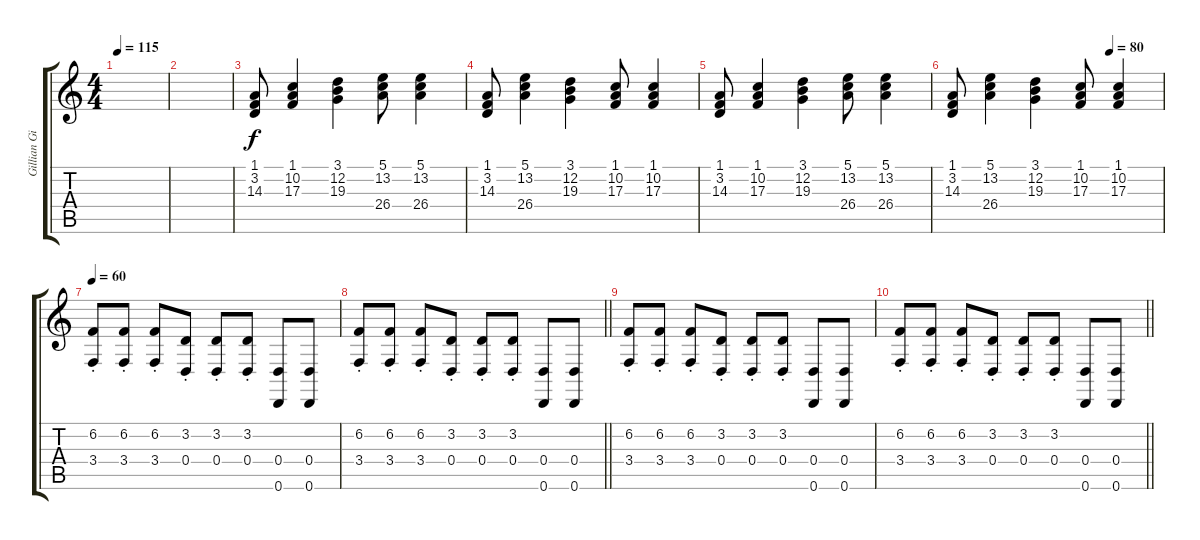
\track ("Gillian Gilbert - Synth 1" "Gillian Gi") {instrument lead2sawtooth}
\staff {score tabs}
\tuning (E4 B3 G3 D3 A2 D2) {hide}
\ts (4 4)
\tempo 115
\clef g2
\ks c
|
|
(1.1 3.2 14.3).8 (1.1 10.2 17.3).4 (3.1 12.2 19.3).4 (5.1 13.2 26.4).8 (5.1 13.2 26.4).4 |
(1.1 3.2 14.3).8 (5.1 13.2 26.4).4 (3.1 12.2 19.3).4 (1.1 10.2 17.3).8 (1.1 10.2 17.3).4 |
(1.1 3.2 14.3).8 (1.1 10.2 17.3).4 (3.1 12.2 19.3).4 (5.1 13.2 26.4).8 (5.1 13.2 26.4).4 |
\tempo (80 0.75)
(1.1 3.2 14.3).8 (5.1 13.2 26.4).4 (3.1 12.2 19.3).4 (1.1 10.2 17.3).8 (1.1 10.2 17.3).4 |
\tempo 60
(6.2{st} 3.4{st}).8 (6.2{st} 3.4{st}).8 (6.2{st} 3.4{st}).8 (3.2{st} 0.4{st}).8 (3.2{st} 0.4{st}).8 (3.2{st} 0.4{st}).8 (0.4 0.6).8 (0.4 0.6).8 |
\barLineRight lightlight
(6.2{st} 3.4{st}).8 (6.2{st} 3.4{st}).8 (6.2{st} 3.4{st}).8 (3.2{st} 0.4{st}).8 (3.2{st} 0.4{st}).8 (3.2{st} 0.4{st}).8 (0.4 0.6).8 (0.4 0.6).8 |
(6.2{st} 3.4{st}).8 (6.2{st} 3.4{st}).8 (6.2{st} 3.4{st}).8 (3.2{st} 0.4{st}).8 (3.2{st} 0.4{st}).8 (3.2{st} 0.4{st}).8 (0.4 0.6).8 (0.4 0.6).8 |
\barLineRight lightlight
(6.2{st} 3.4{st}).8 (6.2{st} 3.4{st}).8 (6.2{st} 3.4{st}).8 (3.2{st} 0.4{st}).8 (3.2{st} 0.4{st}).8 (3.2{st} 0.4{st}).8 (0.4 0.6).8 (0.4 0.6).8
